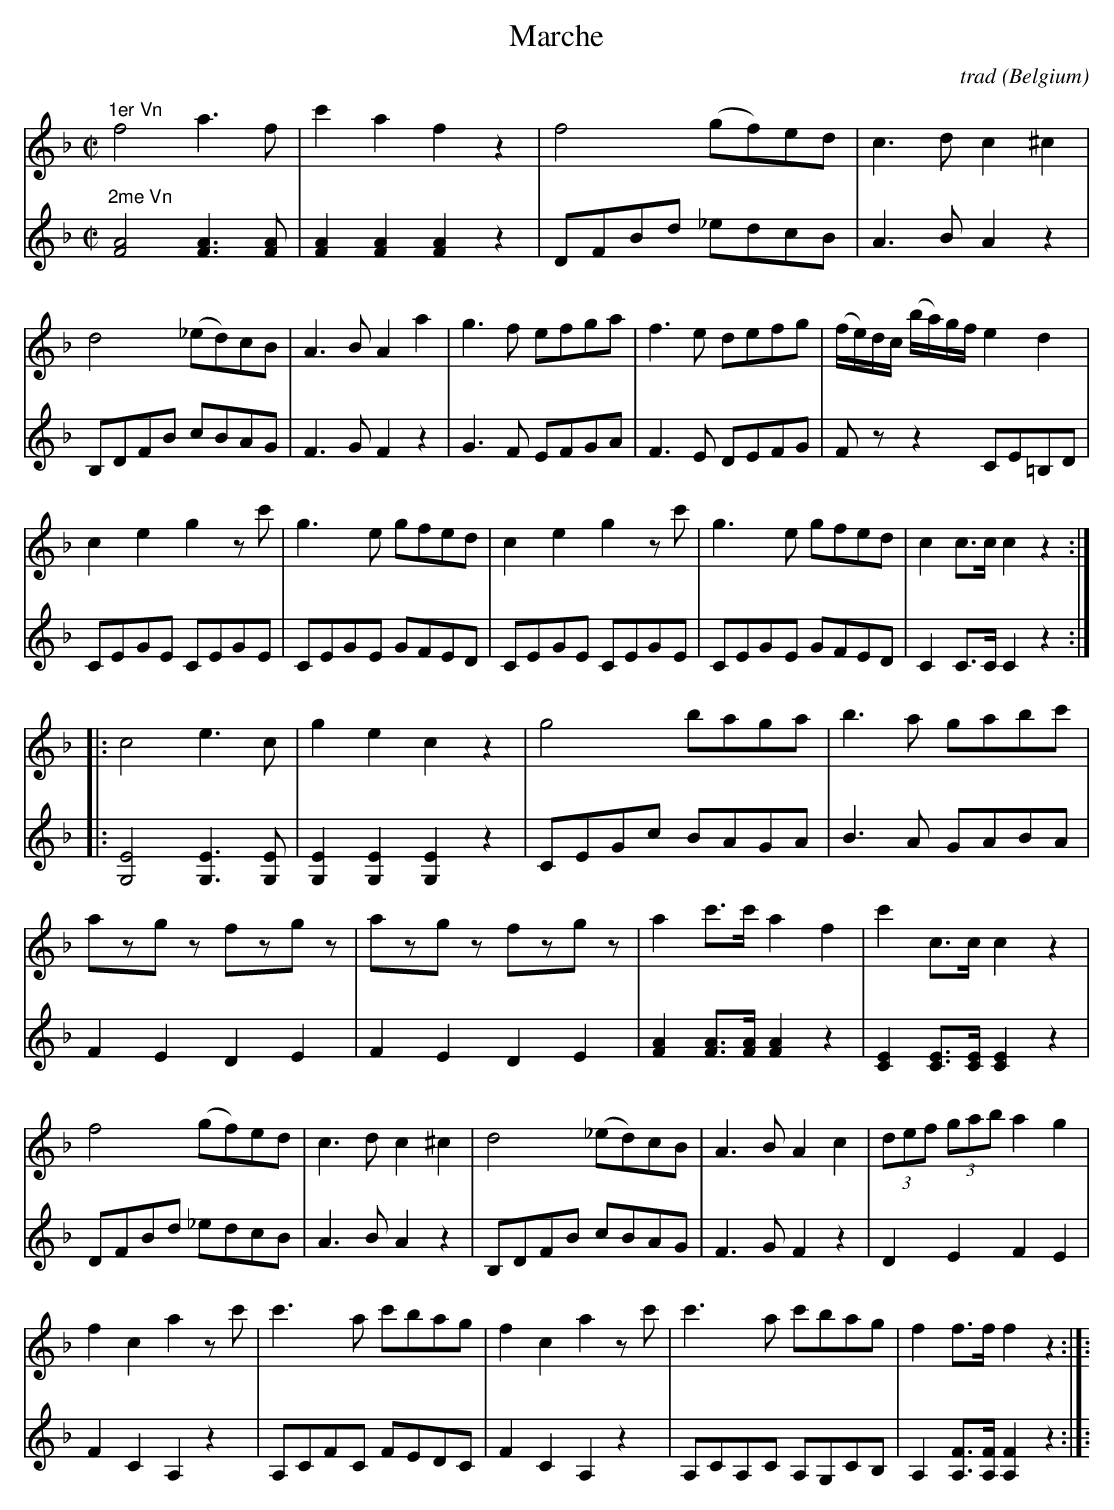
X:1
T:Marche
C:trad
O:Belgium
M:C|
K:Fmaj
L:1/8
[V:1]"1er Vn"
f4 a2>f2|c'2a2 f2z2|f4 (gf)ed|c2>d2 c2^c2|
d4 (_ed)cB|A2>B2 A2a2|g2>f2 efga|f2>e2 defg|(f/2e/2)d/2c/2 (b/2a/2)g/2f/2 e2d2|
c2e2 g2zc'|g2>e2 gfed|c2e2 g2zc'|g2>e2 gfed|c2c>cc2z2:|
|:c4 e2>c2|g2e2 c2z2|g4 baga|b2>a2 gabc'|
azgz fzgz|azgz fzgz|a2c'>c' a2f2|c'2c>c c2z2|
f4 (gf)ed|c2>d2 c2^c2|d4 (_ed)cB|A2>B2 A2c2|(3def (3gab a2g2|
f2c2 a2zc'|c'2>a2 c'bag|f2c2 a2zc'|c'2>a2 c'bag|f2f>f f2z2:|]:
[V:2]"2me Vn"
[FA]4 [FA]2>[FA]2|[FA]2[FA]2 [FA]2z2|DFBd _edcB|A2>B2 A2z2|
B,DFB cBAG|F2>G2 F2z2|G2>F2 EFGA|F2>E2 DEFG|Fzz2 CE=B,D|
CEGE CEGE|CEGE GFED|CEGE CEGE|CEGE GFED|C2C>C C2z2:|
|:[G,E]4 [G,E]2>[G,E]2|[G,E]2[G,E]2 [G,E]2z2|CEGc BAGA|B2>A2 GABA|
F2E2 D2E2|F2E2 D2E2|[FA]2[FA]>[FA] [FA]2z2|[CE]2[CE]>[CE] [CE]2z2|DFBd _edcB|
A2>B2 A2z2|B,DFB cBAG|F2>G2 F2z2|D2E2 F2E2|F2C2 A,2z2|
A,CFC FEDC|F2C2 A,2z2|A,CA,C A,G,CB,|A,2[A,F]>[A,F] [A,F]2z2:|]:
